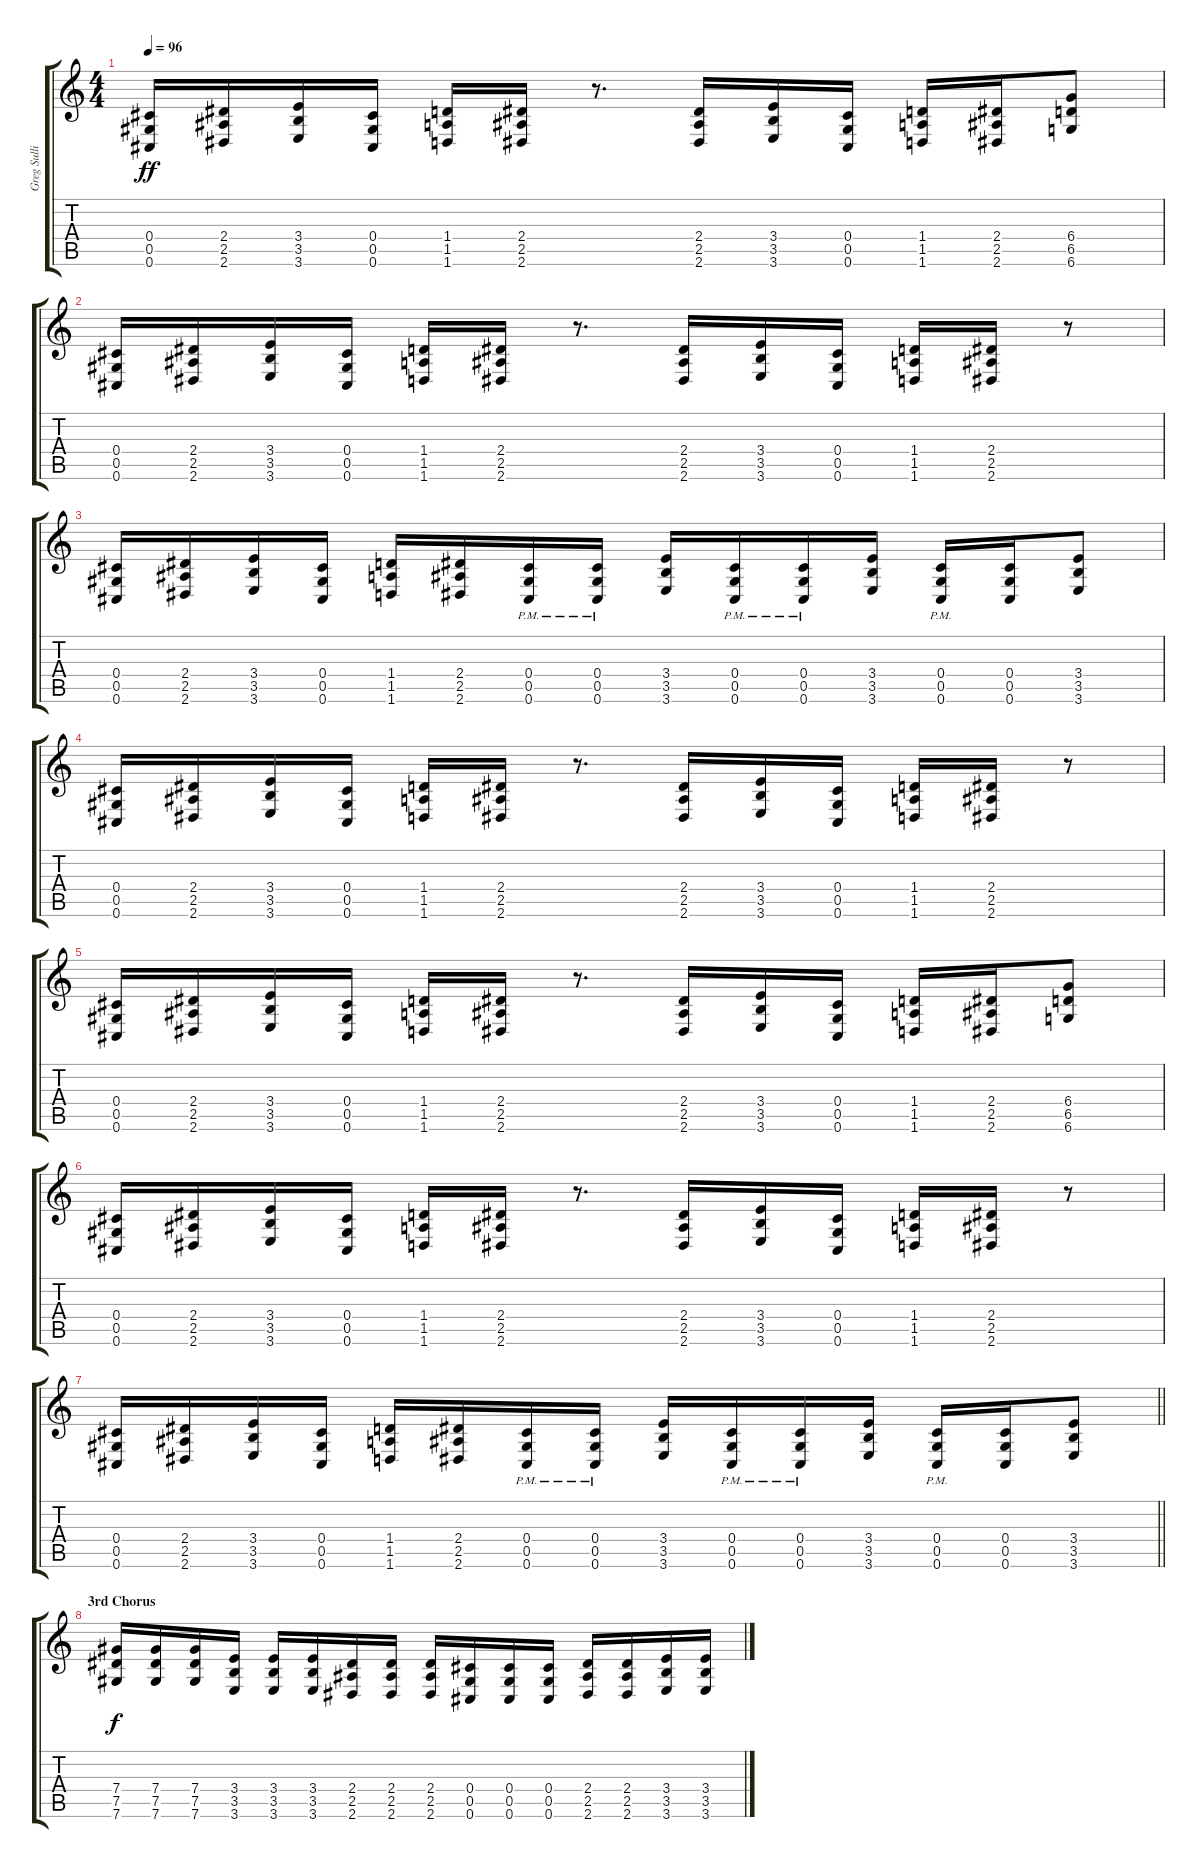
\track ("Greg Sullivan" "Greg Sulli") {instrument overdrivenguitar}
\staff {score tabs}
\tuning (Eb4 Bb3 Gb3 Db3 Ab2 Db2) {hide}
\ts (4 4)
\tempo 96
\clef g2
\ks c
(0.4 0.5 0.6).16{dy ff} (2.4 2.5 2.6).16 (3.4 3.5 3.6).16 (0.4 0.5 0.6).16 (1.4 1.5 1.6).16 (2.4 2.5 2.6).16 r.8{d} (2.4 2.5 2.6).16 (3.4 3.5 3.6).16 (0.4 0.5 0.6).16 (1.4 1.5 1.6).16 (2.4 2.5 2.6).16 (6.4 6.5 6.6).8 |
(0.4 0.5 0.6).16 (2.4 2.5 2.6).16 (3.4 3.5 3.6).16 (0.4 0.5 0.6).16 (1.4 1.5 1.6).16 (2.4 2.5 2.6).16 r.8{d} (2.4 2.5 2.6).16 (3.4 3.5 3.6).16 (0.4 0.5 0.6).16 (1.4 1.5 1.6).16 (2.4 2.5 2.6).16 r.8 |
(0.4 0.5 0.6).16 (2.4 2.5 2.6).16 (3.4 3.5 3.6).16 (0.4 0.5 0.6).16 (1.4 1.5 1.6).16 (2.4 2.5 2.6).16 (0.4{pm} 0.5{pm} 0.6{pm}).16 (0.4{pm} 0.5{pm} 0.6{pm}).16 (3.4 3.5 3.6).16 (0.4{pm} 0.5{pm} 0.6{pm}).16 (0.4{pm} 0.5{pm} 0.6{pm}).16 (3.4 3.5 3.6).16 (0.4{pm} 0.5{pm} 0.6{pm}).16 (0.4 0.5 0.6).16 (3.4 3.5 3.6).8 |
(0.4 0.5 0.6).16 (2.4 2.5 2.6).16 (3.4 3.5 3.6).16 (0.4 0.5 0.6).16 (1.4 1.5 1.6).16 (2.4 2.5 2.6).16 r.8{d} (2.4 2.5 2.6).16 (3.4 3.5 3.6).16 (0.4 0.5 0.6).16 (1.4 1.5 1.6).16 (2.4 2.5 2.6).16 r.8 |
(0.4 0.5 0.6).16 (2.4 2.5 2.6).16 (3.4 3.5 3.6).16 (0.4 0.5 0.6).16 (1.4 1.5 1.6).16 (2.4 2.5 2.6).16 r.8{d} (2.4 2.5 2.6).16 (3.4 3.5 3.6).16 (0.4 0.5 0.6).16 (1.4 1.5 1.6).16 (2.4 2.5 2.6).16 (6.4 6.5 6.6).8 |
(0.4 0.5 0.6).16 (2.4 2.5 2.6).16 (3.4 3.5 3.6).16 (0.4 0.5 0.6).16 (1.4 1.5 1.6).16 (2.4 2.5 2.6).16 r.8{d} (2.4 2.5 2.6).16 (3.4 3.5 3.6).16 (0.4 0.5 0.6).16 (1.4 1.5 1.6).16 (2.4 2.5 2.6).16 r.8 |
\barLineRight lightlight
(0.4 0.5 0.6).16 (2.4 2.5 2.6).16 (3.4 3.5 3.6).16 (0.4 0.5 0.6).16 (1.4 1.5 1.6).16 (2.4 2.5 2.6).16 (0.4{pm} 0.5{pm} 0.6{pm}).16 (0.4{pm} 0.5{pm} 0.6{pm}).16 (3.4 3.5 3.6).16 (0.4{pm} 0.5{pm} 0.6{pm}).16 (0.4{pm} 0.5{pm} 0.6{pm}).16 (3.4 3.5 3.6).16 (0.4{pm} 0.5{pm} 0.6{pm}).16 (0.4 0.5 0.6).16 (3.4 3.5 3.6).8 |
\section ("" "3rd Chorus")
(7.4 7.5 7.6).16{dy f} (7.4 7.5 7.6).16 (7.4 7.5 7.6).16 (3.4 3.5 3.6).16 (3.4 3.5 3.6).16 (3.4 3.5 3.6).16 (2.4 2.5 2.6).16 (2.4 2.5 2.6).16 (2.4 2.5 2.6).16 (0.4 0.5 0.6).16 (0.4 0.5 0.6).16 (0.4 0.5 0.6).16 (2.4 2.5 2.6).16 (2.4 2.5 2.6).16 (3.4 3.5 3.6).16 (3.4 3.5 3.6).16
